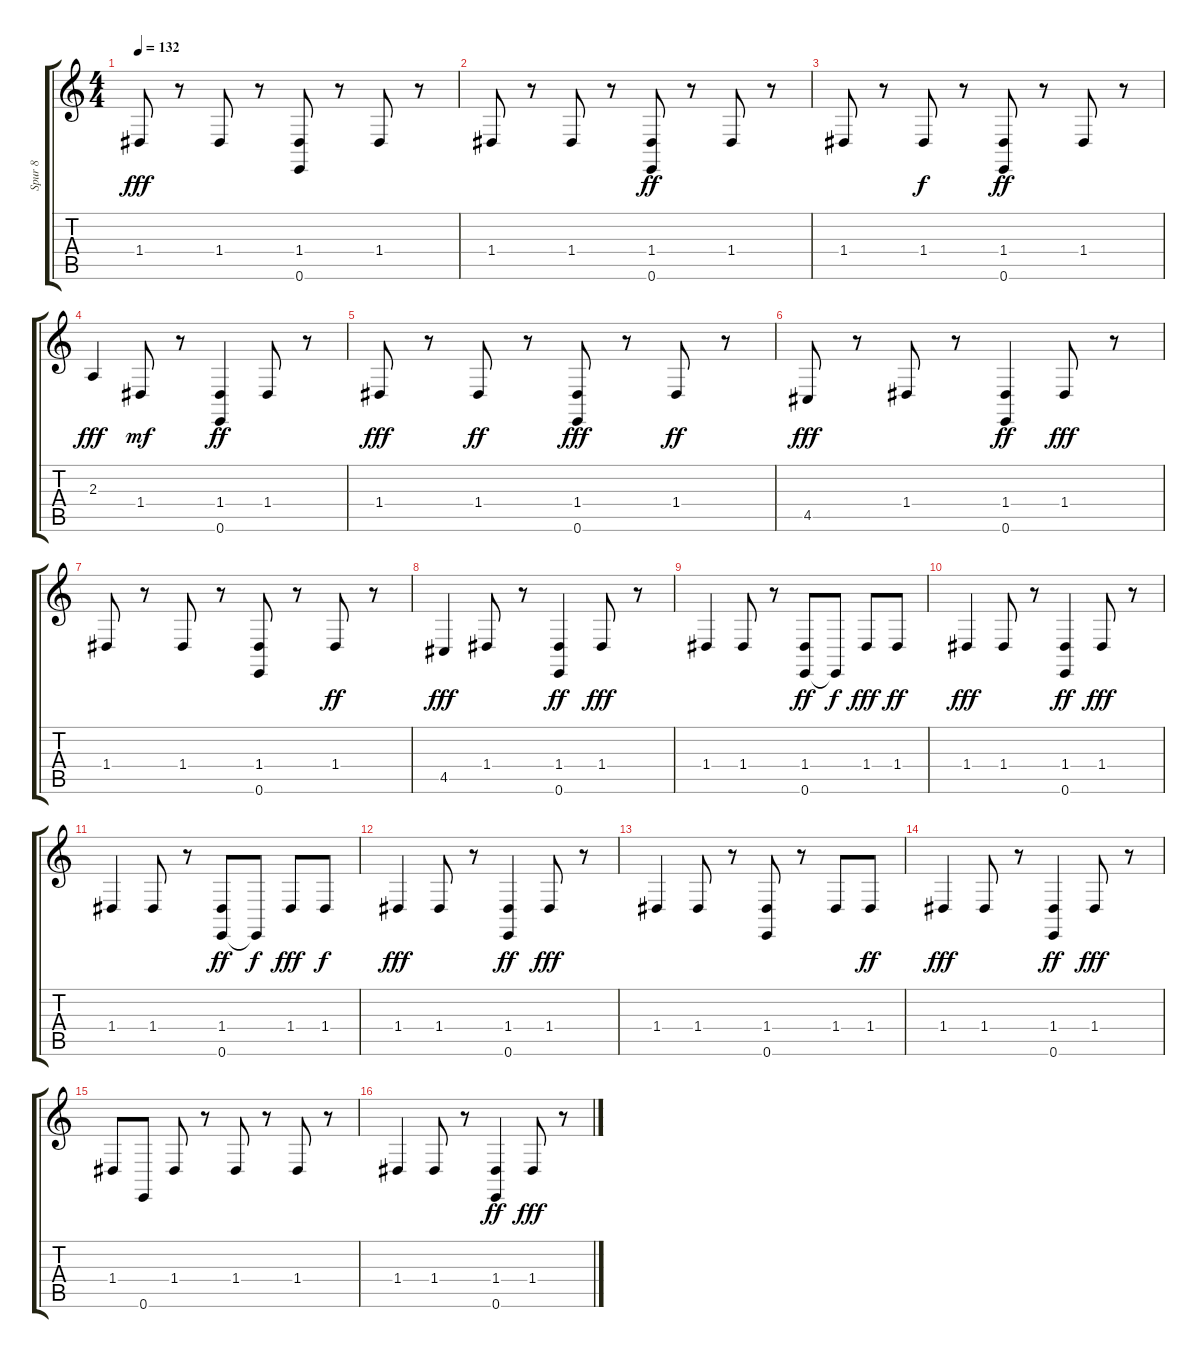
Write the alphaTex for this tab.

\track ("Spur 8" "Spur 8") {instrument celesta}
\staff {score tabs}
\tuning (E4 B3 G3 D3 A2 E2) {hide}
\ts (4 4)
\tempo 132
\clef g2
\ks c
1.4.8{dy fff} r.8 1.4.8 r.8 (1.4 0.6).8 r.8 1.4.8 r.8 |
1.4.8 r.8 1.4.8 r.8 (1.4 0.6).8{dy ff} r.8 1.4.8 r.8 |
1.4.8 r.8 1.4.8{dy f} r.8 (1.4 0.6).8{dy ff} r.8 1.4.8 r.8 |
2.3.4{dy fff} 1.4.8{dy mf} r.8 (1.4 0.6).4{dy ff} 1.4.8 r.8 |
1.4.8{dy fff} r.8 1.4.8{dy ff} r.8 (1.4 0.6).8{dy fff} r.8 1.4.8{dy ff} r.8 |
4.5.8{dy fff} r.8 1.4.8 r.8 (1.4 0.6).4{dy ff} 1.4.8{dy fff} r.8 |
1.4.8 r.8 1.4.8 r.8 (1.4 0.6).8 r.8 1.4.8{dy ff} r.8 |
4.5.4{dy fff} 1.4.8 r.8 (1.4 0.6).4{dy ff} 1.4.8{dy fff} r.8 |
1.4.4 1.4.8 r.8 (1.4 0.6).8{dy ff} 0.6{t}.8{dy f} 1.4.8{dy fff} 1.4.8{dy ff} |
1.4.4{dy fff} 1.4.8 r.8 (1.4 0.6).4{dy ff} 1.4.8{dy fff} r.8 |
1.4.4 1.4.8 r.8 (1.4 0.6).8{dy ff} 0.6{t}.8{dy f} 1.4.8{dy fff} 1.4.8{dy f} |
1.4.4{dy fff} 1.4.8 r.8 (1.4 0.6).4{dy ff} 1.4.8{dy fff} r.8 |
1.4.4 1.4.8 r.8 (1.4 0.6).8 r.8 1.4.8 1.4.8{dy ff} |
1.4.4{dy fff} 1.4.8 r.8 (1.4 0.6).4{dy ff} 1.4.8{dy fff} r.8 |
1.4.8 0.6.8 1.4.8 r.8 1.4.8 r.8 1.4.8 r.8 |
1.4.4 1.4.8 r.8 (1.4 0.6).4{dy ff} 1.4.8{dy fff} r.8
